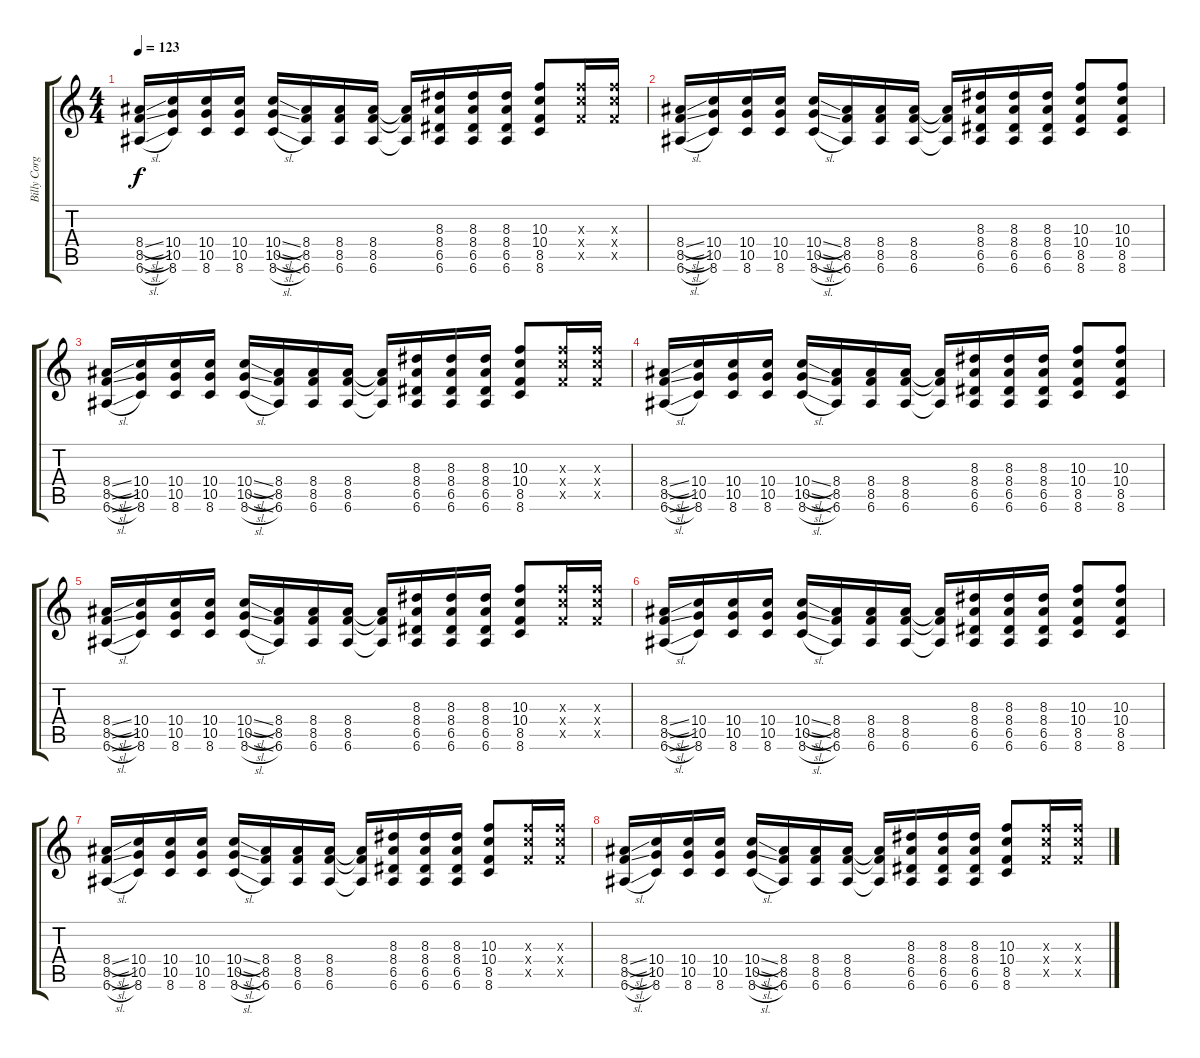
\track ("Billy Corgan" "Billy Corg") {instrument distortionguitar}
\staff {score tabs}
\tuning (E4 B3 G3 D3 A2 E2) {hide}
\ts (4 4)
\tempo 123
\clef g2
\ks c
(8.4{sl} 8.5{sl} 6.6{sl}).16{dy f} (10.4 10.5 8.6).16 (10.4 10.5 8.6).16 (10.4 10.5 8.6).16 (10.4{sl} 10.5{sl} 8.6{sl}).16 (8.4 8.5 6.6).16 (8.4 8.5 6.6).16 (8.4 8.5 6.6).16 (8.4{t} 8.5{t} 6.6{t}).16 (8.3 8.4 6.5 6.6).16 (8.3 8.4 6.5 6.6).16 (8.3 8.4 6.5 6.6).16 (10.3 10.4 8.5 8.6).8 (10.3{x} 10.4{x} 8.5{x}).16 (10.3{x} 10.4{x} 8.5{x}).16 |
(8.4{sl} 8.5{sl} 6.6{sl}).16 (10.4 10.5 8.6).16 (10.4 10.5 8.6).16 (10.4 10.5 8.6).16 (10.4{sl} 10.5{sl} 8.6{sl}).16 (8.4 8.5 6.6).16 (8.4 8.5 6.6).16 (8.4 8.5 6.6).16 (8.4{t} 8.5{t} 6.6{t}).16 (8.3 8.4 6.5 6.6).16 (8.3 8.4 6.5 6.6).16 (8.3 8.4 6.5 6.6).16 (10.3 10.4 8.5 8.6).8 (10.3 10.4 8.5 8.6).8 |
(8.4{sl} 8.5{sl} 6.6{sl}).16 (10.4 10.5 8.6).16 (10.4 10.5 8.6).16 (10.4 10.5 8.6).16 (10.4{sl} 10.5{sl} 8.6{sl}).16 (8.4 8.5 6.6).16 (8.4 8.5 6.6).16 (8.4 8.5 6.6).16 (8.4{t} 8.5{t} 6.6{t}).16 (8.3 8.4 6.5 6.6).16 (8.3 8.4 6.5 6.6).16 (8.3 8.4 6.5 6.6).16 (10.3 10.4 8.5 8.6).8 (10.3{x} 10.4{x} 8.5{x}).16 (10.3{x} 10.4{x} 8.5{x}).16 |
(8.4{sl} 8.5{sl} 6.6{sl}).16 (10.4 10.5 8.6).16 (10.4 10.5 8.6).16 (10.4 10.5 8.6).16 (10.4{sl} 10.5{sl} 8.6{sl}).16 (8.4 8.5 6.6).16 (8.4 8.5 6.6).16 (8.4 8.5 6.6).16 (8.4{t} 8.5{t} 6.6{t}).16 (8.3 8.4 6.5 6.6).16 (8.3 8.4 6.5 6.6).16 (8.3 8.4 6.5 6.6).16 (10.3 10.4 8.5 8.6).8 (10.3 10.4 8.5 8.6).8 |
(8.4{sl} 8.5{sl} 6.6{sl}).16 (10.4 10.5 8.6).16 (10.4 10.5 8.6).16 (10.4 10.5 8.6).16 (10.4{sl} 10.5{sl} 8.6{sl}).16 (8.4 8.5 6.6).16 (8.4 8.5 6.6).16 (8.4 8.5 6.6).16 (8.4{t} 8.5{t} 6.6{t}).16 (8.3 8.4 6.5 6.6).16 (8.3 8.4 6.5 6.6).16 (8.3 8.4 6.5 6.6).16 (10.3 10.4 8.5 8.6).8 (10.3{x} 10.4{x} 8.5{x}).16 (10.3{x} 10.4{x} 8.5{x}).16 |
(8.4{sl} 8.5{sl} 6.6{sl}).16 (10.4 10.5 8.6).16 (10.4 10.5 8.6).16 (10.4 10.5 8.6).16 (10.4{sl} 10.5{sl} 8.6{sl}).16 (8.4 8.5 6.6).16 (8.4 8.5 6.6).16 (8.4 8.5 6.6).16 (8.4{t} 8.5{t} 6.6{t}).16 (8.3 8.4 6.5 6.6).16 (8.3 8.4 6.5 6.6).16 (8.3 8.4 6.5 6.6).16 (10.3 10.4 8.5 8.6).8 (10.3 10.4 8.5 8.6).8 |
(8.4{sl} 8.5{sl} 6.6{sl}).16 (10.4 10.5 8.6).16 (10.4 10.5 8.6).16 (10.4 10.5 8.6).16 (10.4{sl} 10.5{sl} 8.6{sl}).16 (8.4 8.5 6.6).16 (8.4 8.5 6.6).16 (8.4 8.5 6.6).16 (8.4{t} 8.5{t} 6.6{t}).16 (8.3 8.4 6.5 6.6).16 (8.3 8.4 6.5 6.6).16 (8.3 8.4 6.5 6.6).16 (10.3 10.4 8.5 8.6).8 (10.3{x} 10.4{x} 8.5{x}).16 (10.3{x} 10.4{x} 8.5{x}).16 |
(8.4{sl} 8.5{sl} 6.6{sl}).16 (10.4 10.5 8.6).16 (10.4 10.5 8.6).16 (10.4 10.5 8.6).16 (10.4{sl} 10.5{sl} 8.6{sl}).16 (8.4 8.5 6.6).16 (8.4 8.5 6.6).16 (8.4 8.5 6.6).16 (8.4{t} 8.5{t} 6.6{t}).16 (8.3 8.4 6.5 6.6).16 (8.3 8.4 6.5 6.6).16 (8.3 8.4 6.5 6.6).16 (10.3 10.4 8.5 8.6).8 (10.3{x} 10.4{x} 8.5{x}).16 (10.3{x} 10.4{x} 8.5{x}).16
